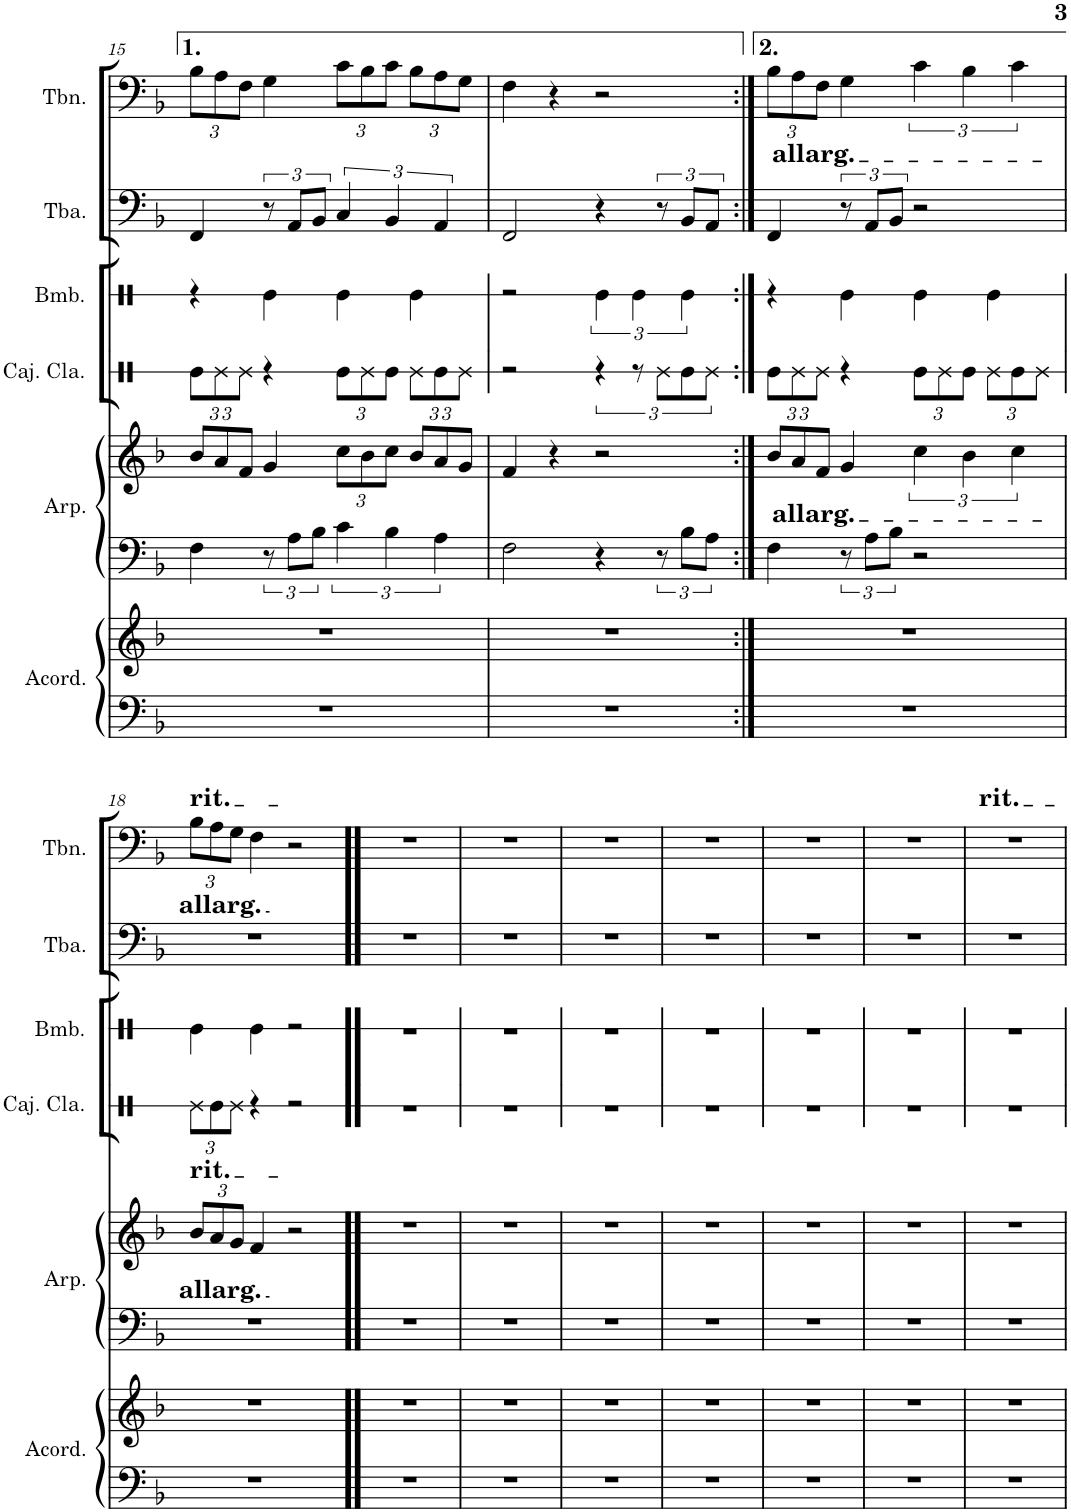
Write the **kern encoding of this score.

**kern	**kern	**kern	**kern	**kern	**kern	**kern	**kern
*part6	*part6	*part5	*part5	*part4	*part3	*part2	*part1
*staff8	*staff7	*staff6	*staff5	*staff4	*staff3	*staff2	*staff1
*I"Acordeón	*	*I"Arpa	*	*I"Caja clara	*I"Bombo	*I"Tuba	*I"Trombón
*I'Acord.	*	*I'Arp.	*	*I'Caj. Cla.	*I'Bmb.	*I'Tba.	*I'Tbn.
!!LO:PB:g=z
*clefF4	*clefG2	*clefF4	*clefG2	*clefX	*clefX	*clefF4	*clefF4
*k[b-]	*k[b-]	*k[b-]	*k[b-]	*k[]	*k[]	*k[b-]	*k[b-]
*M4/4	*M4/4	*M4/4	*M4/4	*M4/4	*M4/4	*M4/4	*M4/4
*	*	*	*Xbrackettup	*Xbrackettup	*	*	*Xbrackettup
=15	=15	=15	=15	=15	=15	=15	=15
1r	1r	4F\	12b-/L	12Re\L	4r	4FF/	12B-\L
.	.	.	12a/	12Re\	.	.	12A\
.	.	.	12f/J	12Re\J	.	.	12F\J
.	.	12r	4g/	4r	4Re\	12r	4G\
.	.	12A\L	.	.	.	12AA/L	.
.	.	12B-\J	.	.	.	12BB-/J	.
.	.	6c\	12cc\L	12Re\L	4Re\	6C/	12c\L
.	.	.	12b-\	12Re\	.	.	12B-\
.	.	6B-\	12cc\J	12Re\J	.	6BB-/	12c\J
.	.	.	12b-/L	12Re\L	4Re\	.	12B-\L
.	.	6A\	12a/	12Re\	.	6AA/	12A\
.	.	.	12g/J	12Re\J	.	.	12G\J
=16	=16	=16	=16	=16	=16	=16	=16
1r	1r	2F\	4f/	2r	2r	2FF/	4F\
.	.	.	4r	.	.	.	4r
*	*	*	*	*brackettup	*	*	*
.	.	4r	2r	6r	6Re\	4r	2r
.	.	.	.	12r	6Re\	.	.
.	.	12r	.	12Re\L	.	12r	.
.	.	12B-\L	.	12Re\	6Re\	12BB-/L	.
.	.	12A\J	.	12Re\J	.	12AA/J	.
=17:|!	=17:|!	=17:|!	=17:|!	=17:|!	=17:|!	=17:|!	=17:|!
*	*	*	*	*Xbrackettup	*	*	*
!	!	!	!	!	!	!	!LO:TX:b:t=allarg.
!	!	!	!LO:TX:b:t=allarg.	!	!	!	!
1r	1r	4F\	12b-/L	12Re\L	4r	4FF/	12B-\L
.	.	.	12a/	12Re\	.	.	12A\
.	.	.	12f/J	12Re\J	.	.	12F\J
.	.	12r	4g/	4r	4Re\	12r	4G\
.	.	12A\L	.	.	.	12AA/L	.
.	.	12B-\J	.	.	.	12BB-/J	.
*	*	*	*brackettup	*	*	*	*brackettup
.	.	2r	6cc\	12Re\L	4Re\	2r	6c\
.	.	.	.	12Re\	.	.	.
.	.	.	6b-\	12Re\J	.	.	6B-\
.	.	.	.	12Re\L	4Re\	.	.
.	.	.	6cc\	12Re\	.	.	6c\
.	.	.	.	12Re\J	.	.	.
!!LO:LB:g=z
=18	=18	=18	=18	=18	=18	=18	=18
*	*	*	*Xbrackettup	*	*	*	*Xbrackettup
!	!	!	!	!	!	!	!LO:TX:b:t=allarg.
!	!	!	!	!	!	!	!LO:TX:a:t=rit.
!	!	!	!LO:TX:b:t=allarg.	!	!	!	!
!	!	!	!LO:TX:a:t=rit.	!	!	!	!
1r	1r	1r	12b-/L	12Re\L	4Re\	1r	12B-\L
.	.	.	12a/	12Re\	.	.	12A\
.	.	.	12g/J	12Re\J	.	.	12G\J
.	.	.	4f/	4r	4Re\	.	4F\
.	.	.	2r	2r	2r	.	2r
=19!!	=19!!	=19!!	=19!!	=19!!	=19!!	=19!!	=19!!
1r	1r	1r	1r	1r	1r	1r	1r
=20	=20	=20	=20	=20	=20	=20	=20
1r	1r	1r	1r	1r	1r	1r	1r
=21	=21	=21	=21	=21	=21	=21	=21
1r	1r	1r	1r	1r	1r	1r	1r
=22	=22	=22	=22	=22	=22	=22	=22
1r	1r	1r	1r	1r	1r	1r	1r
=23	=23	=23	=23	=23	=23	=23	=23
1r	1r	1r	1r	1r	1r	1r	1r
=24	=24	=24	=24	=24	=24	=24	=24
1r	1r	1r	1r	1r	1r	1r	1r
=25	=25	=25	=25	=25	=25	=25	=25
!	!	!	!	!	!	!	!LO:TX:a:t=rit.
1r	1r	1r	1r	1r	1r	1r	1r
=	=	=	=	=	=	=	=
*-	*-	*-	*-	*-	*-	*-	*-
